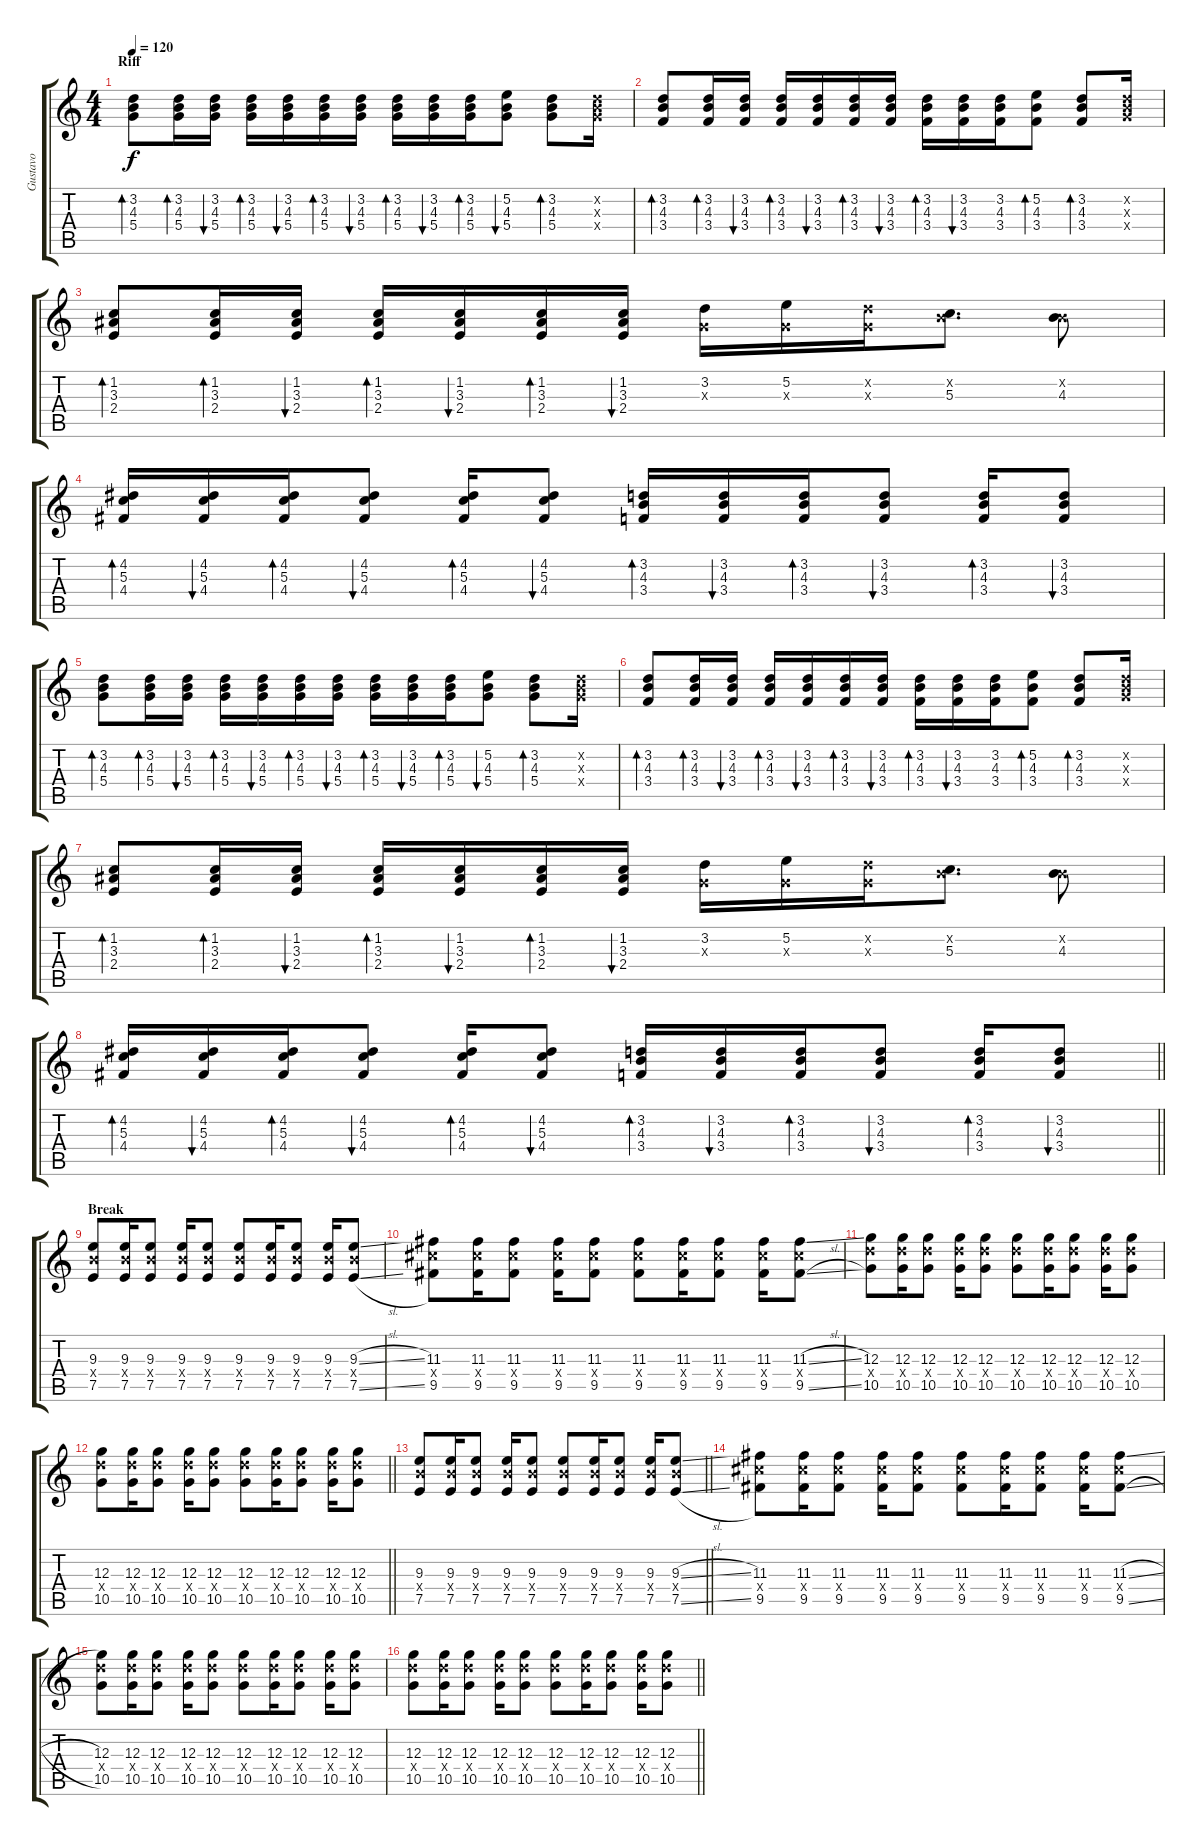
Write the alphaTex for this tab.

\track ("Gustavo" "Gustavo") {instrument electricguitarjazz}
\staff {score tabs}
\tuning (E4 B3 G3 D3 A2 E2) {hide}
\ts (4 4)
\section ("" "Riff")
\tempo 120
\clef g2
\ks c
(3.2 4.3 5.4).8{bd 120 dy f volume 16 instrument electricguitarjazz} (3.2 4.3 5.4).16{bd 60} (3.2 4.3 5.4).16{bu 60} (3.2 4.3 5.4).16{bd 60} (3.2 4.3 5.4).16{bu 60} (3.2 4.3 5.4).16{bd 60} (3.2 4.3 5.4).16{bu 60} (3.2 4.3 5.4).16{bd 60} (3.2 4.3 5.4).16{bu 60} (3.2 4.3 5.4).16{bd 120} (5.2 4.3 5.4).8{bu 120} (3.2 4.3 5.4).8{bd 120} (3.2{x} 4.3{x} 5.4{x}).16 |
(3.2 4.3 3.4).8{bd 120} (3.2 4.3 3.4).16{bd 60} (3.2 4.3 3.4).16{bu 60} (3.2 4.3 3.4).16{bd 60} (3.2 4.3 3.4).16{bu 60} (3.2 4.3 3.4).16{bd 60} (3.2 4.3 3.4).16{bu 60} (3.2 4.3 3.4).16{bd 60} (3.2 4.3 3.4).16{bu 60} (3.2 4.3 3.4).16 (5.2 4.3 3.4).8{bd 120} (3.2 4.3 3.4).8{bd 120} (3.2{x} 4.3{x} 5.4{x}).16 |
(1.2 3.3 2.4).8{bd 120} (1.2 3.3 2.4).16{bd 60} (1.2 3.3 2.4).16{bu 60} (1.2 3.3 2.4).16{bd 60} (1.2 3.3 2.4).16{bu 60} (1.2 3.3 2.4).16{bd 60} (1.2 3.3 2.4).16{bu 60} (3.2 0.3{x}).16 (5.2 0.3{x}).16 (3.2{x} 0.3{x}).16 (0.2{x} 5.3).8{d} (0.2{x} 4.3).8 |
(4.2 5.3 4.4).16{bd 60} (4.2 5.3 4.4).16{bu 60} (4.2 5.3 4.4).16{bd 60} (4.2 5.3 4.4).8{bu 120} (4.2 5.3 4.4).16{bd 60} (4.2 5.3 4.4).8{bu 120} (3.2 4.3 3.4).16{bd 60} (3.2 4.3 3.4).16{bu 60} (3.2 4.3 3.4).16{bd 60} (3.2 4.3 3.4).8{bu 120} (3.2 4.3 3.4).16{bd 60} (3.2 4.3 3.4).8{bu 120} |
(3.2 4.3 5.4).8{bd 120} (3.2 4.3 5.4).16{bd 60} (3.2 4.3 5.4).16{bu 60} (3.2 4.3 5.4).16{bd 60} (3.2 4.3 5.4).16{bu 60} (3.2 4.3 5.4).16{bd 60} (3.2 4.3 5.4).16{bu 60} (3.2 4.3 5.4).16{bd 60} (3.2 4.3 5.4).16{bu 60} (3.2 4.3 5.4).16{bd 120} (5.2 4.3 5.4).8{bu 120} (3.2 4.3 5.4).8{bd 120} (3.2{x} 4.3{x} 5.4{x}).16 |
(3.2 4.3 3.4).8{bd 120} (3.2 4.3 3.4).16{bd 60} (3.2 4.3 3.4).16{bu 60} (3.2 4.3 3.4).16{bd 60} (3.2 4.3 3.4).16{bu 60} (3.2 4.3 3.4).16{bd 60} (3.2 4.3 3.4).16{bu 60} (3.2 4.3 3.4).16{bd 60} (3.2 4.3 3.4).16{bu 60} (3.2 4.3 3.4).16 (5.2 4.3 3.4).8{bd 120} (3.2 4.3 3.4).8{bd 120} (3.2{x} 4.3{x} 5.4{x}).16 |
(1.2 3.3 2.4).8{bd 120} (1.2 3.3 2.4).16{bd 60} (1.2 3.3 2.4).16{bu 60} (1.2 3.3 2.4).16{bd 60} (1.2 3.3 2.4).16{bu 60} (1.2 3.3 2.4).16{bd 60} (1.2 3.3 2.4).16{bu 60} (3.2 0.3{x}).16 (5.2 0.3{x}).16 (3.2{x} 0.3{x}).16 (0.2{x} 5.3).8{d} (0.2{x} 4.3).8 |
\barLineRight lightlight
(4.2 5.3 4.4).16{bd 60} (4.2 5.3 4.4).16{bu 60} (4.2 5.3 4.4).16{bd 60} (4.2 5.3 4.4).8{bu 120} (4.2 5.3 4.4).16{bd 60} (4.2 5.3 4.4).8{bu 120} (3.2 4.3 3.4).16{bd 60} (3.2 4.3 3.4).16{bu 60} (3.2 4.3 3.4).16{bd 60} (3.2 4.3 3.4).8{bu 120} (3.2 4.3 3.4).16{bd 60} (3.2 4.3 3.4).8{bu 120} |
\section ("" "Break")
(9.3 9.4{x} 7.5).8{instrument distortionguitar} (9.3 9.4{x} 7.5).16 (9.3 9.4{x} 7.5).8 (9.3 9.4{x} 7.5).16 (9.3 9.4{x} 7.5).8 (9.3 9.4{x} 7.5).8 (9.3 9.4{x} 7.5).16 (9.3 9.4{x} 7.5).8 (9.3 9.4{x} 7.5).16 (9.3{sl} 9.4{x} 7.5{sl}).8 |
(11.3 11.4{x} 9.5).8 (11.3 11.4{x} 9.5).16 (11.3 11.4{x} 9.5).8 (11.3 11.4{x} 9.5).16 (11.3 11.4{x} 9.5).8 (11.3 11.4{x} 9.5).8 (11.3 11.4{x} 9.5).16 (11.3 11.4{x} 9.5).8 (11.3 11.4{x} 9.5).16 (11.3{sl} 11.4{x} 9.5{sl}).8 |
(12.3 12.4{x} 10.5).8 (12.3 12.4{x} 10.5).16 (12.3 12.4{x} 10.5).8 (12.3 12.4{x} 10.5).16 (12.3 12.4{x} 10.5).8 (12.3 12.4{x} 10.5).8 (12.3 12.4{x} 10.5).16 (12.3 12.4{x} 10.5).8 (12.3 12.4{x} 10.5).16 (12.3 12.4{x} 10.5).8 |
\barLineRight lightlight
(12.3 12.4{x} 10.5).8 (12.3 12.4{x} 10.5).16 (12.3 12.4{x} 10.5).8 (12.3 12.4{x} 10.5).16 (12.3 12.4{x} 10.5).8 (12.3 12.4{x} 10.5).8 (12.3 12.4{x} 10.5).16 (12.3 12.4{x} 10.5).8 (12.3 12.4{x} 10.5).16 (12.3 12.4{x} 10.5).8 |
\barLineRight lightlight
(9.3 9.4{x} 7.5).8 (9.3 9.4{x} 7.5).16 (9.3 9.4{x} 7.5).8 (9.3 9.4{x} 7.5).16 (9.3 9.4{x} 7.5).8 (9.3 9.4{x} 7.5).8 (9.3 9.4{x} 7.5).16 (9.3 9.4{x} 7.5).8 (9.3 9.4{x} 7.5).16 (9.3{sl} 9.4{x} 7.5{sl}).8 |
(11.3 11.4{x} 9.5).8 (11.3 11.4{x} 9.5).16 (11.3 11.4{x} 9.5).8 (11.3 11.4{x} 9.5).16 (11.3 11.4{x} 9.5).8 (11.3 11.4{x} 9.5).8 (11.3 11.4{x} 9.5).16 (11.3 11.4{x} 9.5).8 (11.3 11.4{x} 9.5).16 (11.3{sl} 11.4{x} 9.5{sl}).8 |
(12.3 12.4{x} 10.5).8 (12.3 12.4{x} 10.5).16 (12.3 12.4{x} 10.5).8 (12.3 12.4{x} 10.5).16 (12.3 12.4{x} 10.5).8 (12.3 12.4{x} 10.5).8 (12.3 12.4{x} 10.5).16 (12.3 12.4{x} 10.5).8 (12.3 12.4{x} 10.5).16 (12.3 12.4{x} 10.5).8 |
\barLineRight lightlight
(12.3 12.4{x} 10.5).8 (12.3 12.4{x} 10.5).16 (12.3 12.4{x} 10.5).8 (12.3 12.4{x} 10.5).16 (12.3 12.4{x} 10.5).8 (12.3 12.4{x} 10.5).8 (12.3 12.4{x} 10.5).16 (12.3 12.4{x} 10.5).8 (12.3 12.4{x} 10.5).16 (12.3 12.4{x} 10.5).8
